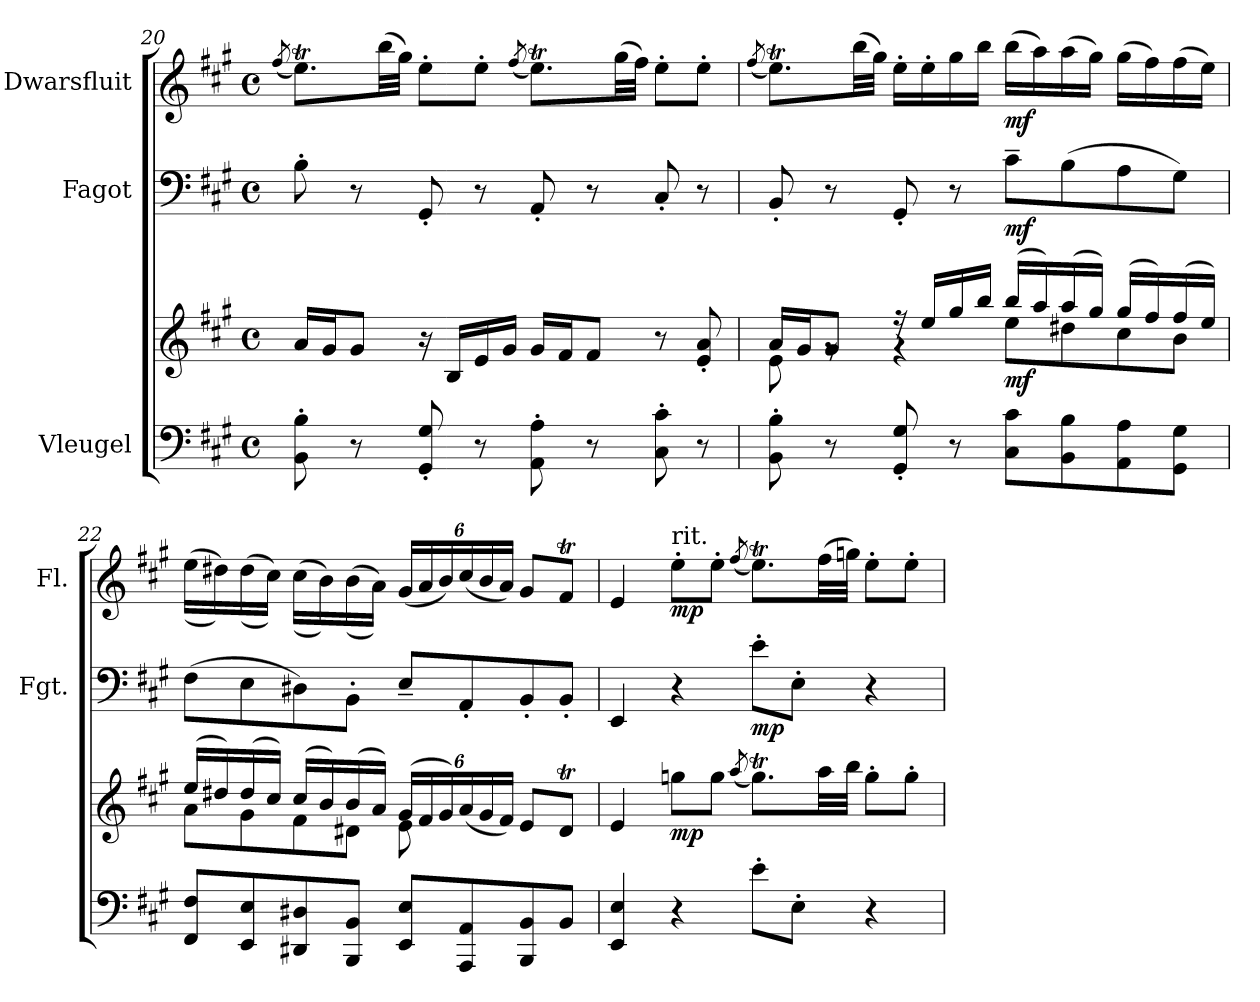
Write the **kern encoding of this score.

**kern	**kern	**dynam	**kern	**dynam	**kern	**dynam
*part3	*part3	*part3	*part2	*part2	*part1	*part1
*staff4	*staff3	*staff3/4	*staff2	*staff2	*staff1	*staff1
*I"Vleugel	*	*	*I"Fagot	*	*I"Dwarsfluit	*
*	*	*	*I'Fgt.	*	*I'Fl.	*
!!LO:PB:g=z
*clefF4	*clefG2	*	*clefF4	*	*clefG2	*
*k[f#c#g#]	*k[f#c#g#]	*	*k[f#c#g#]	*	*k[f#c#g#]	*
*M4/4	*M4/4	*	*M4/4	*	*M4/4	*
*met(c)	*met(c)	*	*met(c)	*	*met(c)	*
=20	=20	=20	=20	=20	=20	=20
.	.	.	.	.	(8qff#/	.
8BB\' 8B\'	16a/LL	.	8B'\	.	8.eeT\L)	.
.	16g#/J	.	.	.	.	.
8r	8g#/J	.	8r	.	.	.
.	.	.	.	.	(32bb\LL	.
.	.	.	.	.	32gg#\JJJ)	.
8GG#/' 8G#/'	16r	.	8GG#'/	.	8ee'\L	.
.	16B/LL	.	.	.	.	.
8r	16e/	.	8r	.	8ee'\J	.
.	16g#/JJ	.	.	.	.	.
.	.	.	.	.	(8qff#/	.
8AA\' 8A\'	16g#/LL	.	8AA'/	.	8.eeT\L)	.
.	16f#/J	.	.	.	.	.
8r	8f#/J	.	8r	.	.	.
.	.	.	.	.	(32gg#\LL	.
.	.	.	.	.	32ff#\JJJ)	.
8C#\' 8c#\'	8r	.	8C#'/	.	8ee'\L	.
8r	8e/' 8a/'	.	8r	.	8ee'\J	.
=21	=21	=21	=21	=21	=21	=21
.	.	.	.	.	(8qff#/	.
*	*^	*	*	*	*	*
8BB\' 8B\'	16a/LL	8e\	.	8BB'/	.	8.eeT\L)	.
.	16g#/J	.	.	.	.	.	.
8r	8g#/J	8rg	.	8r	.	.	.
.	.	.	.	.	.	(32bb\LL	.
.	.	.	.	.	.	32gg#\JJJ)	.
8GG#/' 8G#/'	16r	4r	.	8GG#'/	.	16ee'\LL	.
.	16ee/LL	.	.	.	.	16ee'\	.
8r	16gg#/	.	.	8r	.	16gg#\	.
.	16bb/JJ	.	.	.	.	16bb\JJ	.
!	!	!	!LO:DY:b	!	!LO:DY:b	!	!LO:DY:b
8C#\ 8c#\L	(16bb/LL	8ee\L	mf	8c#~\L	mf	(16bb\LL	mf
.	16aa/)	.	.	.	.	16aa\)	.
8BB\ 8B\	(16aa/	8dd#X\	.	(8B\	.	(16aa\	.
.	16gg#/JJ)	.	.	.	.	16gg#\JJ)	.
8AA\ 8A\	(16gg#/LL	8cc#\	.	8A\	.	(16gg#\LL	.
.	16ff#/)	.	.	.	.	16ff#\)	.
8GG#\ 8G#\J	(16ff#/	8b\J	.	8G#\J)	.	(16ff#\	.
.	16ee/JJ)	.	.	.	.	16ee\JJ)	.
=22	=22	=22	=22	=22	=22	=22	=22
8FF#/ 8F#/L	(16ee/LL	8a\L	.	(8F#\L	.	((16ee\LL	.
.	16dd#X/)	.	.	.	.	16dd#X\))	.
8EE/ 8E/	(16dd#/	8g#\	.	8E\	.	((16dd#\	.
.	16cc#/JJ)	.	.	.	.	16cc#\JJ))	.
8DD#X/ 8D#X/	(16cc#/LL	8f#\	.	8D#X\)	.	((16cc#\LL	.
.	16b/)	.	.	.	.	16b\))	.
8BBB/ 8BB/J	(16b/	8d#X\J	.	8BB'\J	.	((16b\	.
.	16a/JJ)	.	.	.	.	16a\JJ))	.
*	*Xbrackettup	*	*	*	*	*Xbrackettup	*
8EE/ 8E/L	(24g#/LL	8e\	.	8E~/L	.	(24g#/LL	.
.	24f#/	.	.	.	.	24a/	.
.	24g#/)	.	.	.	.	24b/)	.
8AAA/ 8AA/	(24a/	8ryy	.	8AA'/	.	(24cc#/	.
.	24g#/	.	.	.	.	24b/	.
.	24f#/JJ)	.	.	.	.	24a/JJ)	.
8BBB/ 8BB/	8e/L	4ryy	.	8BB'/	.	8g#/L	.
8BB/J	8d#t/J	.	.	8BB'/J	.	8f#T/J	.
*	*v	*v	*	*	*	*	*
!!LO:LB:g=z
=23	=23	=23	=23	=23	=23	=23
4EE/ 4E/	4e/	.	4EE/	.	4e/	.
*	*	*	*	*	*MM58	*
!	!	!	!	!	!LO:TX:a:t=rit.	!
!	!	!LO:DY:b	!	!	!	!LO:DY:b
4r	8ggn\L	mp	4r	.	8ee'\L	mp
.	8gg\J	.	.	.	8ee'\J	.
*	*	*	*	*	*MM56	*
.	(8qaa/	.	.	.	(8qff#/	.
!	!	!	!	!LO:DY:b	!	!
8e'\L	8.ggT\L)	.	8e'\L	mp	8.eeT\L)	.
8E'\J	.	.	8E'\J	.	.	.
.	32aa\LL	.	.	.	(32ff#\LL	.
.	32bb\JJJ	.	.	.	32ggn\JJJ)	.
*	*	*	*	*	*MM54	*
4r	8gg'\L	.	4r	.	8ee'\L	.
.	8gg'\J	.	.	.	8ee'\J	.
=	=	=	=	=	=	=
*-	*-	*-	*-	*-	*-	*-
